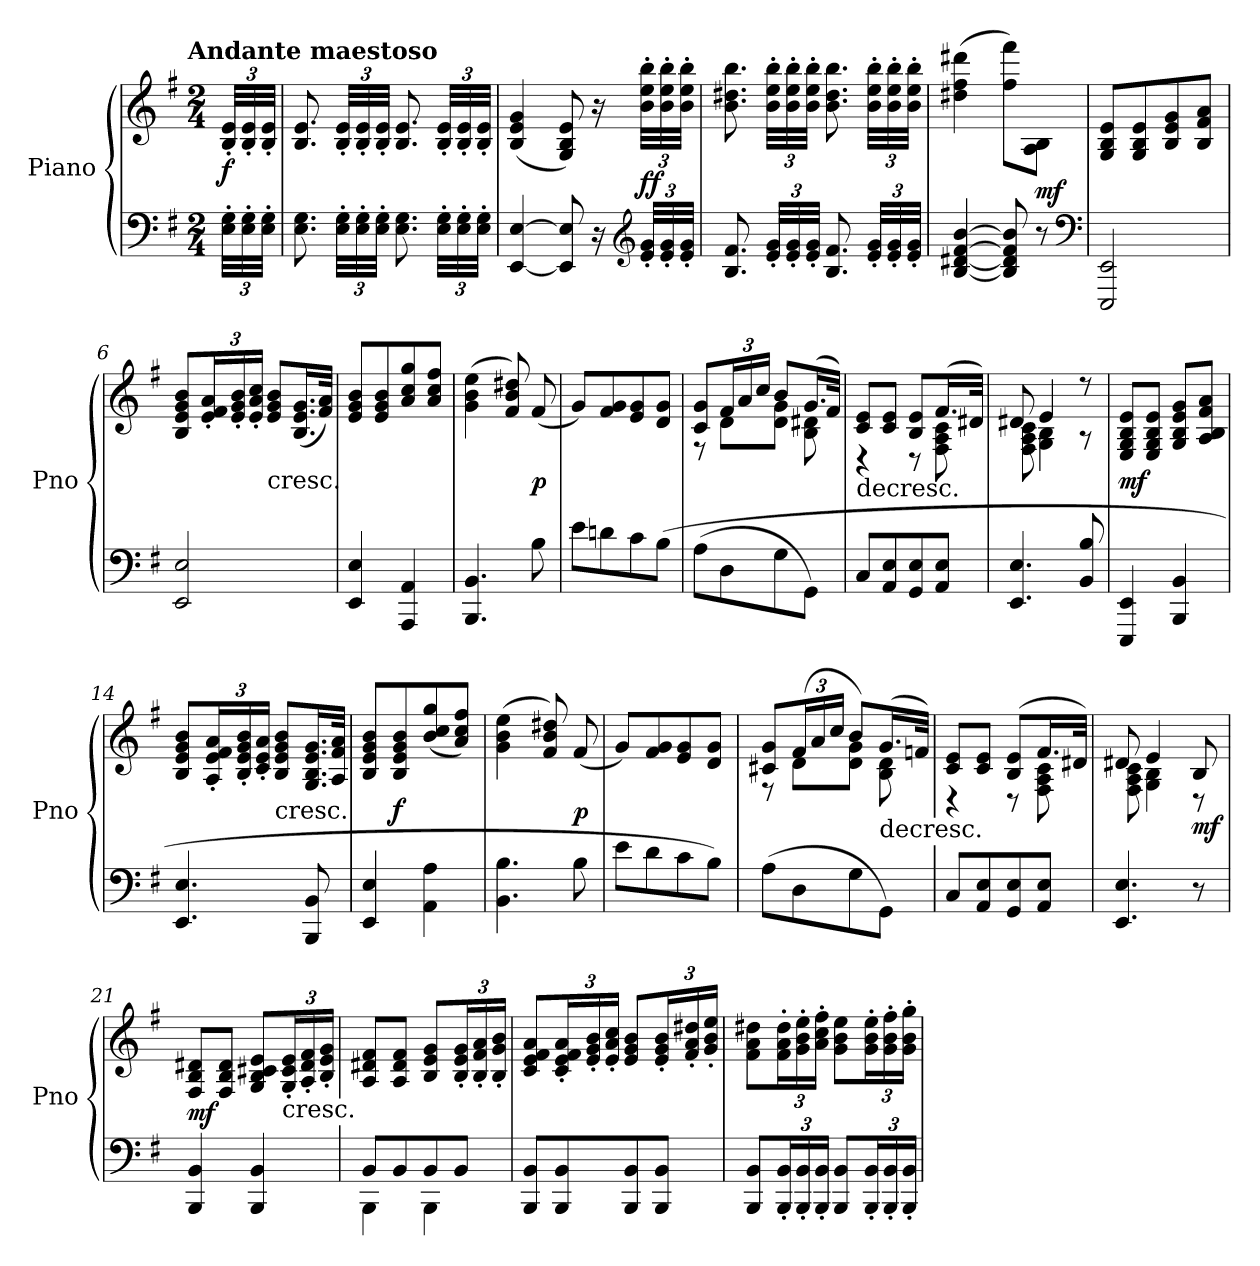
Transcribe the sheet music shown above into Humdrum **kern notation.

**kern	**kern	**dynam
*part1	*part1	*part1
*staff2	*staff1	*staff1/2
*I"Piano	*	*
*I'Pno	*	*
*clefF4	*clefG2	*
*k[f#]	*k[f#]	*
*e:	*e:	*
!!LO:TX:omd:t=Andante maestoso
*M2/4	*M2/4	*
*MM44	*MM44	*
=	=	=
48E'\ 48G'\LLL	48B'/ 48e'/LLL	f
48E'\ 48G'\	48B'/ 48e'/	.
48E'\ 48G'\JJJ	48B'/ 48e'/JJJ	.
=1	=1	=1
8.E\ 8.G\	8.B/ 8.e/	.
48E'\ 48G'\LLL	48B'/ 48e'/LLL	.
48E'\ 48G'\	48B'/ 48e'/	.
48E'\ 48G'\JJJ	48B'/ 48e'/JJJ	.
8.E\ 8.G\	8.B/ 8.e/	.
48E'\ 48G'\LLL	48B'/ 48e'/LLL	.
48E'\ 48G'\	48B'/ 48e'/	.
48E'\ 48G'\JJJ	48B'/ 48e'/JJJ	.
=2	=2	=2
[4EE/ [4E/	(4B/ 4e/ 4g/	.
8EE]/ 8E]/	8G/ 8B/ 8e/)	.
16r	16r	.
*clefG2	*	*
48e'/ 48g'/LLL	48b'\ 48ee'\ 48bb'\LLL	ff
48e'/ 48g'/	48b'\ 48ee'\ 48bb'\	.
48e'/ 48g'/JJJ	48b'\ 48ee'\ 48bb'\JJJ	.
=3	=3	=3
8.B/ 8.f#/	8.b\ 8.dd#X\ 8.bb\	.
48e'/ 48g'/LLL	48b'\ 48ee'\ 48bb'\LLL	.
48e'/ 48g'/	48b'\ 48ee'\ 48bb'\	.
48e'/ 48g'/JJJ	48b'\ 48ee'\ 48bb'\JJJ	.
8.B/ 8.f#/	8.b\ 8.dd#\ 8.bb\	.
48e'/ 48g'/LLL	48b'\ 48ee'\ 48bb'\LLL	.
48e'/ 48g'/	48b'\ 48ee'\ 48bb'\	.
48e'/ 48g'/JJJ	48b'\ 48ee'\ 48bb'\JJJ	.
=4	=4	=4
[4B/ [4d#X/ [4f#/ [4b/	(4dd#X\ 4ff#\ 4ddd#X\	.
8B]/ 8d#]/ 8f#]/ 8b]/	8ff#\ 8fff#\L)	.
8r	8A\ 8B\J	mf
*clefF4	*	*
=5	=5	=5
2EEE/ 2EE/	8G/ 8B/ 8e/L	.
.	8G/ 8B/ 8e/	.
.	8B/ 8e/ 8g/	.
.	8B/ 8f#/ 8a/J	.
=6	=6	=6
2EE/ 2E/	8B/ 8e/ 8g/ 8b/L	.
.	24e'/ 24f#'/ 24a'/L	.
.	24e'/ 24g'/ 24b'/	.
.	24e'/ 24a'/ 24cc'/JJ	.
!	!LO:TX:c:t=cresc.	!
.	8e/ 8g/ 8b/L	.
.	(16.B/ 16.e/ 16.g/L	.
.	32f#/ 32a/JJk)	.
=7	=7	=7
4EE/ 4E/	8e/ 8g/ 8b/L	.
.	8e/ 8g/ 8b/	.
4AAA/ 4AA/	8a/ 8cc/ 8gg/	.
.	8a/ 8cc/ 8ff#/J	.
=8	=8	=8
4.BBB/ 4.BB/	(4g\ 4b\ 4ee\	.
.	8f#/ 8b/ 8dd#X/)	.
8B\	(8f#/	p
=9	=9	=9
8e\L	8g/L)	.
8dn\	8f#/ 8g/	.
8c\	8e/ 8g/	.
(8B\J	8d/ 8g/J	.
=10	=10	=10
*	*^	*
(8A\L	8c/ 8g/L	8r	.
8D\	24f#/L	8d\L	.
.	24a/	.	.
.	24cc/JJ	.	.
8G\	8b/L	8d\ 8g\J	.
8GG\J)	(16.g/L	8B\ 8d#X\	.
.	32f#/JJk)	.	.
=11	=11	=11	=11
!	!LO:TX:c:t=decresc.	!	!
8C/L	8c/ 8e/L	4r	.
8AA/ 8E/	8c/ 8e/J	.	.
8GG/ 8E/	8B/ 8e/L	8r	.
8AA/ 8E/J	(16.f#/L	8F#\ 8A\ 8c\	.
.	32d#X/JJk)	.	.
=12	=12	=12	=12
4.EE/ 4.E/	8d#X/	8F#\ 8A\ 8c\	.
.	4e/	4G\ 4B\	.
8BB/ 8B/	8r	8r	.
*	*v	*v	*
=13	=13	=13
4EEE/ 4EE/	8E/ 8G/ 8B/ 8e/L	mf
.	8E/ 8G/ 8B/ 8e/J	.
4BBB/ 4BB/	8G/ 8B/ 8e/ 8g/L	.
.	8A/ 8B/ 8f#/ 8a/J	.
=14	=14	=14
4.EE/ 4.E/	8B/ 8e/ 8g/ 8b/L	.
.	24A'/ 24e'/ 24f#'/ 24a'/L	.
.	24B'/ 24e'/ 24g'/ 24b'/	.
.	24c'/ 24e'/ 24a'/JJ	.
!	!LO:TX:c:t=cresc.	!
.	8B/ 8e/ 8g/ 8b/L	.
8BBB/ 8BB/	16.G/ 16.B/ 16.e/ 16.g/L	.
.	32A/ 32f#/ 32a/JJk	.
=15	=15	=15
4EE/ 4E/	8B/ 8e/ 8g/ 8b/L	.
.	8B/ 8e/ 8g/ 8b/	f
4AA\ 4A\	(8b/ 8cc/ 8gg/	.
.	8a/ 8cc/ 8ff#/J)	.
=16	=16	=16
4.BB\ 4.B\	(4g\ 4b\ 4ee\	.
.	8f#/ 8b/ 8dd#X/)	.
8B\	(8f#/	p
=17	=17	=17
8e\L	8g/L)	.
8d\	8f#/ 8g/	.
8c\	8e/ 8g/	.
8B\J)	8d/ 8g/J	.
=18	=18	=18
*	*^	*
(8A\L	8c#X/ 8g/L	8r	.
8D\	(24f#/L	8d\L	.
.	24a/	.	.
.	24cc/JJ	.	.
8G\	8b/L)	8d\ 8g\J	.
!	!LO:TX:c:t=decresc.	!	!
8GG\J)	(16.g/L	8B\ 8d\	.
.	32fn/JJk)	.	.
=19	=19	=19	=19
8C/L	8c/ 8e/L	4r	.
8AA/ 8E/	8c/ 8e/J	.	.
8GG/ 8E/	(8B/ 8e/L	8r	.
8AA/ 8E/J	16.f#/L	8F#\ 8A\ 8c\	.
.	32d#X/JJk)	.	.
=20	=20	=20	=20
4.EE/ 4.E/	8d#X/	8F#\ 8A\ 8c\	.
.	4e/	4G\ 4B\	.
8r	8B/	8r	mf
*	*v	*v	*
=21	=21	=21
4BBB/ 4BB/	8F#/ 8B/ 8d#X/L	mf
.	8F#/ 8B/ 8d#/J	.
4BBB/ 4BB/	8G/ 8B/ 8c#X/ 8e/L	.
!	!LO:TX:c:t=cresc.	!
.	24G'/ 24c#'/ 24e'/L	.
.	24A'/ 24d#'/ 24f#'/	.
.	24B'/ 24e'/ 24g'/JJ	.
=22	=22	=22
*^	*	*
8BB/L	4BBB\	8A/ 8d#X/ 8f#/L	.
8BB/	.	8A/ 8d#/ 8f#/J	.
8BB/	4BBB\	8B/ 8e/ 8g/L	.
8BB/J	.	24B'/ 24e'/ 24g'/L	.
.	.	24B'/ 24f#'/ 24a'/	.
.	.	24B'/ 24g'/ 24b'/JJ	.
*v	*v	*	*
=23	=23	=23
8BBB/ 8BB/L	8c/ 8e/ 8f#/ 8a/L	.
8BBB/ 8BB/	24c'/ 24e'/ 24f#'/ 24a'/L	.
.	24e'/ 24g'/ 24b'/	.
.	24e'/ 24a'/ 24cc'/JJ	.
8BBB/ 8BB/	8e/ 8g/ 8b/L	.
8BBB/ 8BB/J	24e'/ 24g'/ 24b'/L	.
.	24f#'/ 24a'/ 24dd#X'/	.
.	24g'/ 24b'/ 24ee'/JJ	.
=24	=24	=24
8BBB/ 8BB/L	8f#\ 8a\ 8dd#X\L	.
24BBB'/ 24BB'/L	24f#'\ 24a'\ 24dd#'\L	.
24BBB'/ 24BB'/	24g'\ 24b'\ 24ee'\	.
24BBB'/ 24BB'/JJ	24a'\ 24cc'\ 24ff#'\JJ	.
8BBB/ 8BB/L	8g\ 8b\ 8ee\L	.
24BBB'/ 24BB'/L	24g'\ 24b'\ 24ee'\L	.
24BBB'/ 24BB'/	24g'\ 24b'\ 24ff#'\	.
24BBB'/ 24BB'/JJ	24g'\ 24b'\ 24gg'\JJ	.
=	=	=
*-	*-	*-
